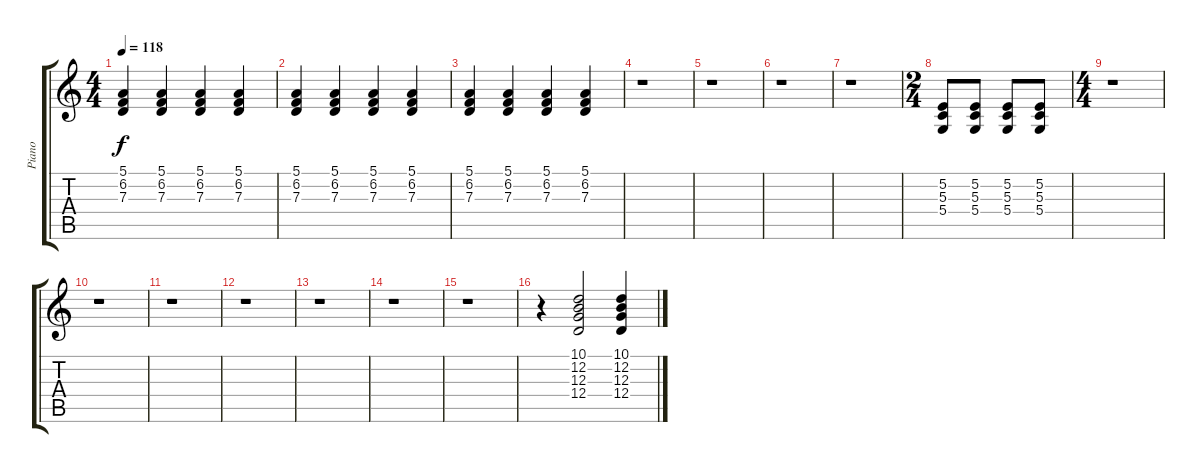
\track ("Piano" "Piano") {instrument brightacousticpiano}
\staff {score tabs}
\tuning (E4 B3 G3 D3 A2 E2) {hide}
\ts (4 4)
\tempo 118
\clef g2
\ks c
(5.1 6.2 7.3).4{dy f} (5.1 6.2 7.3).4 (5.1 6.2 7.3).4 (5.1 6.2 7.3).4 |
(5.1 6.2 7.3).4 (5.1 6.2 7.3).4 (5.1 6.2 7.3).4 (5.1 6.2 7.3).4 |
(5.1 6.2 7.3).4 (5.1 6.2 7.3).4 (5.1 6.2 7.3).4 (5.1 6.2 7.3).4 |
r.1 |
r.1 |
r.1 |
r.1 |
\ts (2 4)
(5.2 5.3 5.4).8 (5.2 5.3 5.4).8 (5.2 5.3 5.4).8 (5.2 5.3 5.4).8 |
\ts (4 4)
r.1 |
r.1 |
r.1 |
r.1 |
r.1 |
r.1 |
r.1 |
r.4 (10.1 12.2 12.3 12.4).2 (10.1 12.2 12.3 12.4).4
